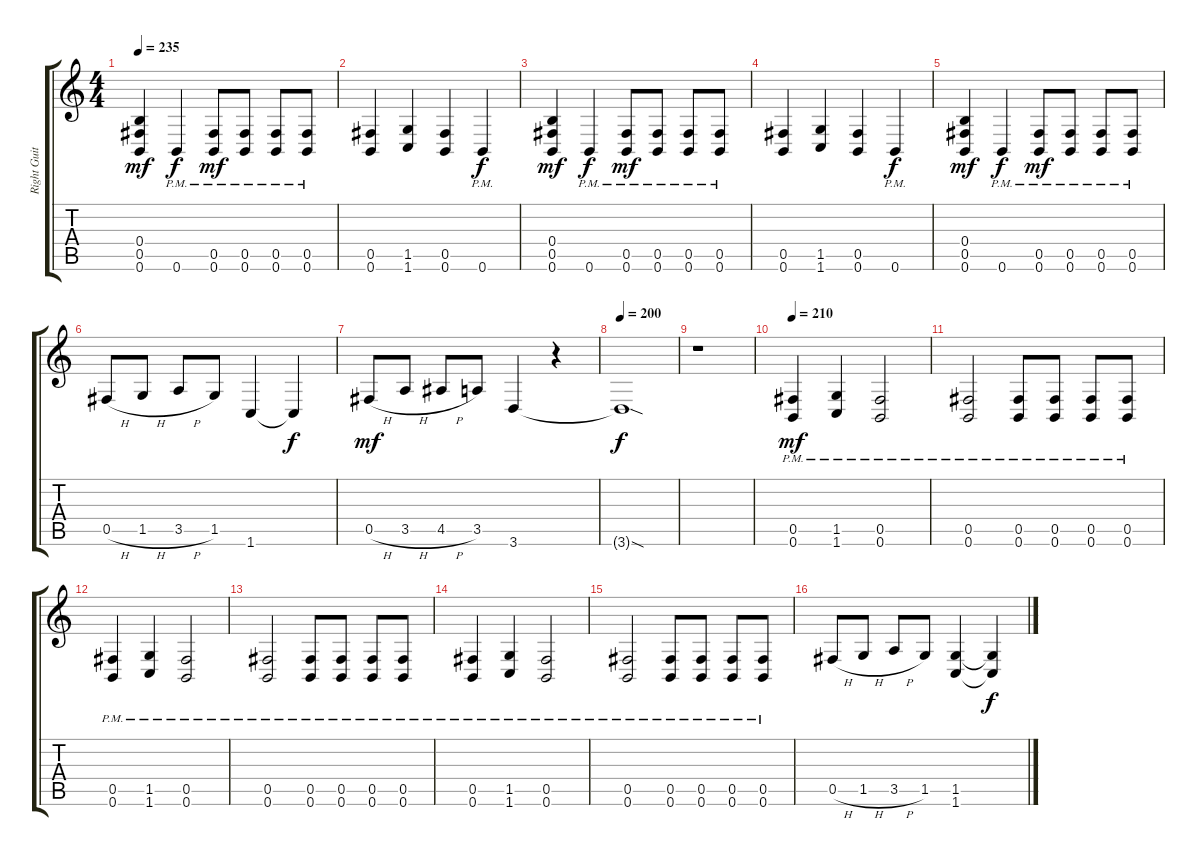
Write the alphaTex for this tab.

\track ("Right Guitar" "Right Guit") {instrument overdrivenguitar}
\staff {score tabs}
\tuning (Db4 Ab3 E3 B2 Gb2 B1) {hide}
\ts (4 4)
\tempo 235
\clef g2
\ks c
(0.4 0.5 0.6).4{dy mf} 0.6{pm}.4{dy f} (0.5{pm} 0.6{pm}).8{dy mf} (0.5{pm} 0.6{pm}).8 (0.5{pm} 0.6{pm}).8 (0.5{pm} 0.6{pm}).8 |
(0.5 0.6).4 (1.5 1.6).4 (0.5 0.6).4 0.6{pm}.4{dy f} |
(0.4 0.5 0.6).4{dy mf} 0.6{pm}.4{dy f} (0.5{pm} 0.6{pm}).8{dy mf} (0.5{pm} 0.6{pm}).8 (0.5{pm} 0.6{pm}).8 (0.5{pm} 0.6{pm}).8 |
(0.5 0.6).4 (1.5 1.6).4 (0.5 0.6).4 0.6{pm}.4{dy f} |
(0.4 0.5 0.6).4{dy mf} 0.6{pm}.4{dy f} (0.5{pm} 0.6{pm}).8{dy mf} (0.5{pm} 0.6{pm}).8 (0.5{pm} 0.6{pm}).8 (0.5{pm} 0.6{pm}).8 |
0.5{h}.8 1.5{h}.8 3.5{h}.8 1.5.8 1.6.4 1.6{t}.4{dy f} |
0.5{h}.8{dy mf} 3.5{h}.8 4.5{h}.8 3.5.8 3.6.4 r.4 |
\tempo 200
3.6{sod t}.1{dy f} |
r.1 |
\tempo 210
(0.5{pm} 0.6{pm}).4{dy mf} (1.5{pm} 1.6{pm}).4 (0.5{pm} 0.6{pm}).2 |
(0.5{pm} 0.6{pm}).2 (0.5{pm} 0.6{pm}).8 (0.5{pm} 0.6{pm}).8 (0.5{pm} 0.6{pm}).8 (0.5{pm} 0.6{pm}).8 |
(0.5{pm} 0.6{pm}).4 (1.5{pm} 1.6{pm}).4 (0.5{pm} 0.6{pm}).2 |
(0.5{pm} 0.6{pm}).2 (0.5{pm} 0.6{pm}).8 (0.5{pm} 0.6{pm}).8 (0.5{pm} 0.6{pm}).8 (0.5{pm} 0.6{pm}).8 |
(0.5{pm} 0.6{pm}).4 (1.5{pm} 1.6{pm}).4 (0.5{pm} 0.6{pm}).2 |
(0.5{pm} 0.6{pm}).2 (0.5{pm} 0.6{pm}).8 (0.5{pm} 0.6{pm}).8 (0.5{pm} 0.6{pm}).8 (0.5{pm} 0.6{pm}).8 |
0.5{h}.8 1.5{h}.8 3.5{h}.8 1.5.8 (1.5 1.6).4 (1.5{t} 1.6{t}).4{dy f}
